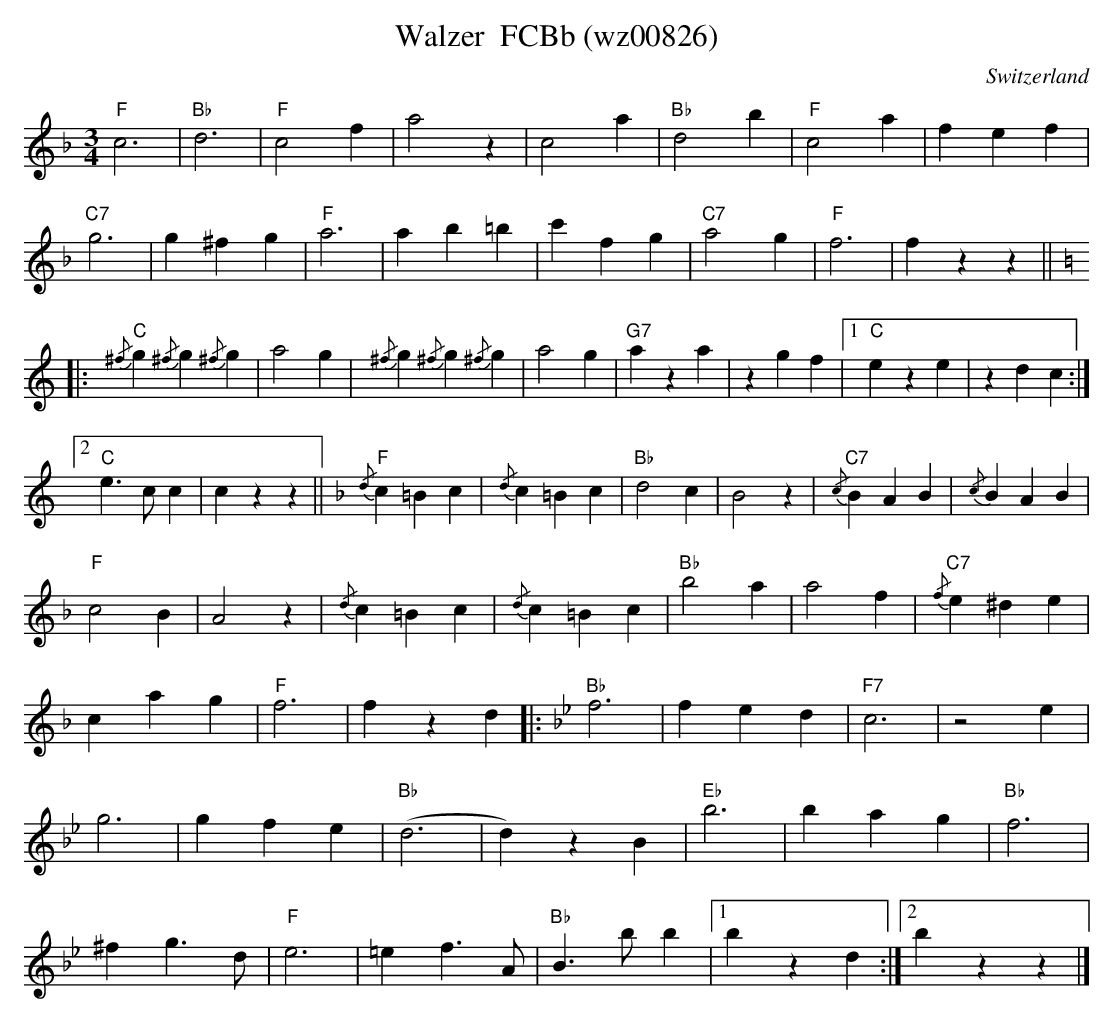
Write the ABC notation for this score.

X:1
T:Walzer  FCBb (wz00826)
O:Switzerland
M:3/4
L:1/4
K:F major
"F"c3 | "Bb"d3 | "F"c2f | a2z | c2a | "Bb"d2b | "F"c2a | fef |
"C7"g3 | g^fg | "F"a3 | ab=b | c'fg | "C7"a2g | "F"f3 | fzz || [K:C]
|: "C"{/^f}g {/^f}g {/^f}g | a2g | {/^f}g{/^f}g{/^f}g | a2g | "G7"aza | zgf |1 "C"eze | zdc :|2
 "C"e>cc | czz || [K:F] "F"{/d}c=Bc | {/d}c=Bc |  "Bb"d2c | B2z | "C7"{/c}BAB | {/c}BAB |
"F"c2B | A2z | {/d}c=Bc | {/d}c=Bc | "Bb"b2a | a2f | "C7"{/f}e^de |
cag | "F"f3 | fzd |: [K:Bb] "Bb"f3 | fed | "F7"c3 | z2e |
g3 | gfe | "Bb"(d3 | d)zB | "Eb"b3 | bag | "Bb"f3 |
^fg>d | "F"e3 | =ef>A | "Bb"B>bb |1 bzd :|2 bzz |]
